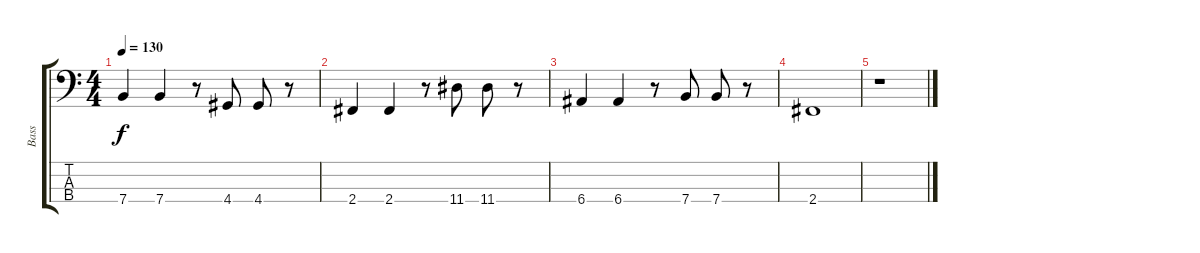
\track ("Bass" "Bass") {instrument electricbasspick}
\staff {score tabs}
\tuning (G2 D2 A1 E1) {hide}
\ts (4 4)
\tempo 130
\clef f4
\ks c
7.4.4{dy f} 7.4.4 r.8 4.4.8 4.4.8 r.8 |
2.4.4 2.4.4 r.8 11.4.8 11.4.8 r.8 |
6.4.4 6.4.4 r.8 7.4.8 7.4.8 r.8 |
2.4.1 |
r.1
